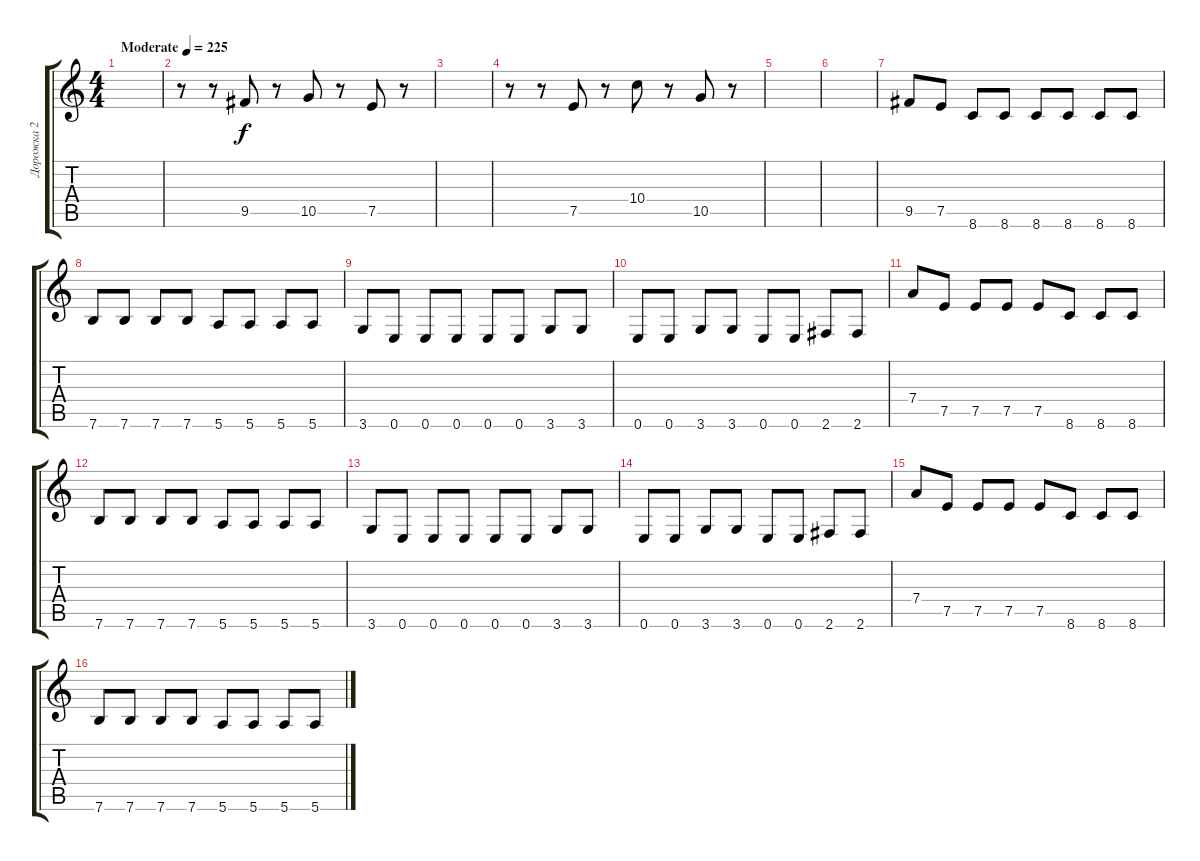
\track ("Дорожка 2" "Дорожка 2") {instrument distortionguitar}
\staff {score tabs}
\tuning (E4 B3 G3 D3 A2 E2) {hide}
\ts (4 4)
\tempo (225 "Moderate")
\clef g2
\ks c
|
r.8 r.8 9.5.8 r.8 10.5.8 r.8 7.5.8 r.8 |
|
r.8 r.8 7.5.8 r.8 10.4.8 r.8 10.5.8 r.8 |
|
|
9.5.8 7.5.8 8.6.8 8.6.8 8.6.8 8.6.8 8.6.8 8.6.8 |
7.6.8 7.6.8 7.6.8 7.6.8 5.6.8 5.6.8 5.6.8 5.6.8 |
3.6.8 0.6.8 0.6.8 0.6.8 0.6.8 0.6.8 3.6.8 3.6.8 |
0.6.8 0.6.8 3.6.8 3.6.8 0.6.8 0.6.8 2.6.8 2.6.8 |
7.4.8 7.5.8 7.5.8 7.5.8 7.5.8 8.6.8 8.6.8 8.6.8 |
7.6.8 7.6.8 7.6.8 7.6.8 5.6.8 5.6.8 5.6.8 5.6.8 |
3.6.8 0.6.8 0.6.8 0.6.8 0.6.8 0.6.8 3.6.8 3.6.8 |
0.6.8 0.6.8 3.6.8 3.6.8 0.6.8 0.6.8 2.6.8 2.6.8 |
7.4.8 7.5.8 7.5.8 7.5.8 7.5.8 8.6.8 8.6.8 8.6.8 |
7.6.8 7.6.8 7.6.8 7.6.8 5.6.8 5.6.8 5.6.8 5.6.8
